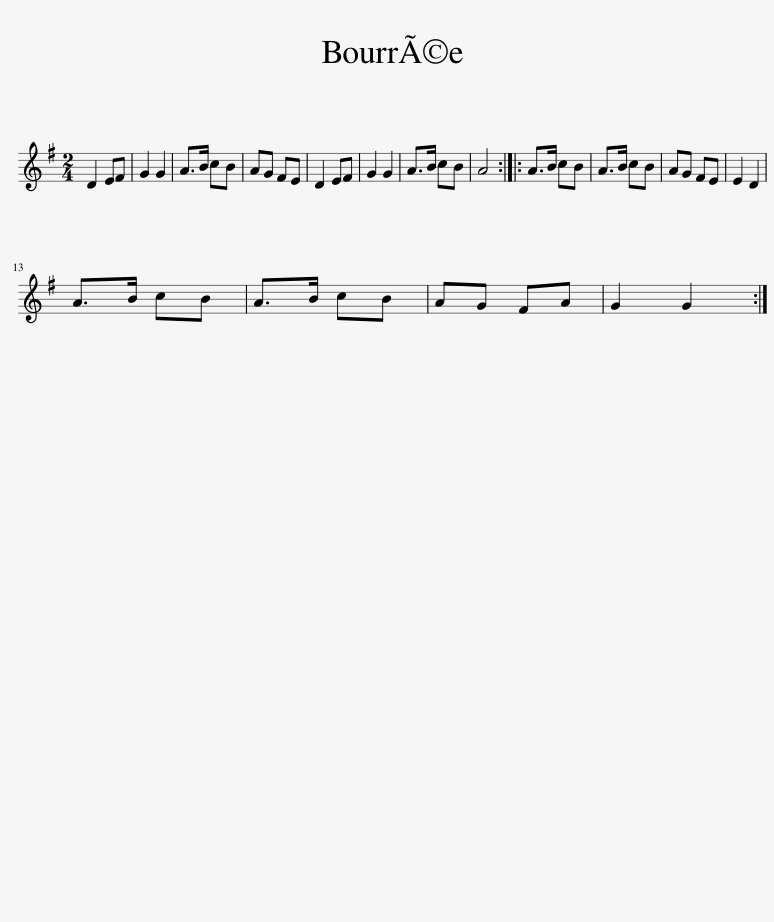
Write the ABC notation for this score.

X:1
L:1/8
M:2/4
I:linebreak $
K:G
V:1 treble
V:1
 D2 EF | G2 G2 | A>B cB | AG FE | D2 EF | %5
 G2 G2 | A>B cB | A4 :: A>B cB | A>B cB | %10
 AG FE | E2 D2 |$ A>B cB | A>B cB | AG FA | %15
 G2 G2 :| %16
